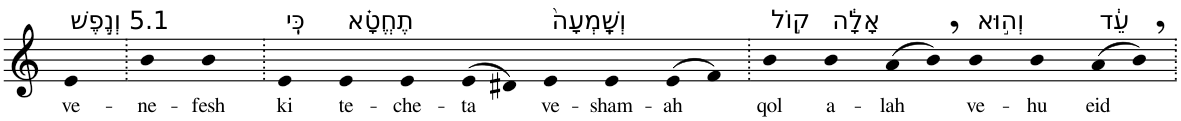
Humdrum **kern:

**kern	**text
*part1	*part1
*staff1	*staff1
*I"Piano	*
*I'Pno	*
*clefG2	*
*k[]	*
=1	=1
!LO:TX:a:t=5.1 וְנֶ֣פֶשׁ	!
!	!LO:LY:b
4e	ve-
=2.	=2.
!	!LO:LY:b
4b	-ne-
!	!LO:LY:b
4b	-fesh
=3.	=3.
!LO:TX:a:t=כִּֽי	!
!	!LO:LY:b
4e	ki
!LO:TX:a:t=תֶחֱטָ֗א	!
!	!LO:LY:b
4e	te-
!	!LO:LY:b
4e	-che-
!	!LO:LY:b
(>8e	-ta
8d#X)	.
!LO:TX:a:t=וְשָֽׁמְעָה֙	!
!	!LO:LY:b
4e	ve-
!	!LO:LY:b
4e	-sham-
!	!LO:LY:b
(>8e	-ah
8f)	.
=4.	=4.
!LO:TX:a:t=ק֣וֹל	!
!	!LO:LY:b
4b	qol
!LO:TX:a:t=אָלָ֔ה	!
!	!LO:LY:b
4b	a-
!	!LO:LY:b
(>8a	-lah
8b,)	.
!LO:TX:a:t=וְה֣וּא	!
!	!LO:LY:b
4b	ve-
!	!LO:LY:b
4b	-hu
!LO:TX:a:t=עֵ֔ד	!
!	!LO:LY:b
(>8a	eid
8b,)	.
=.	=.
*-	*-
